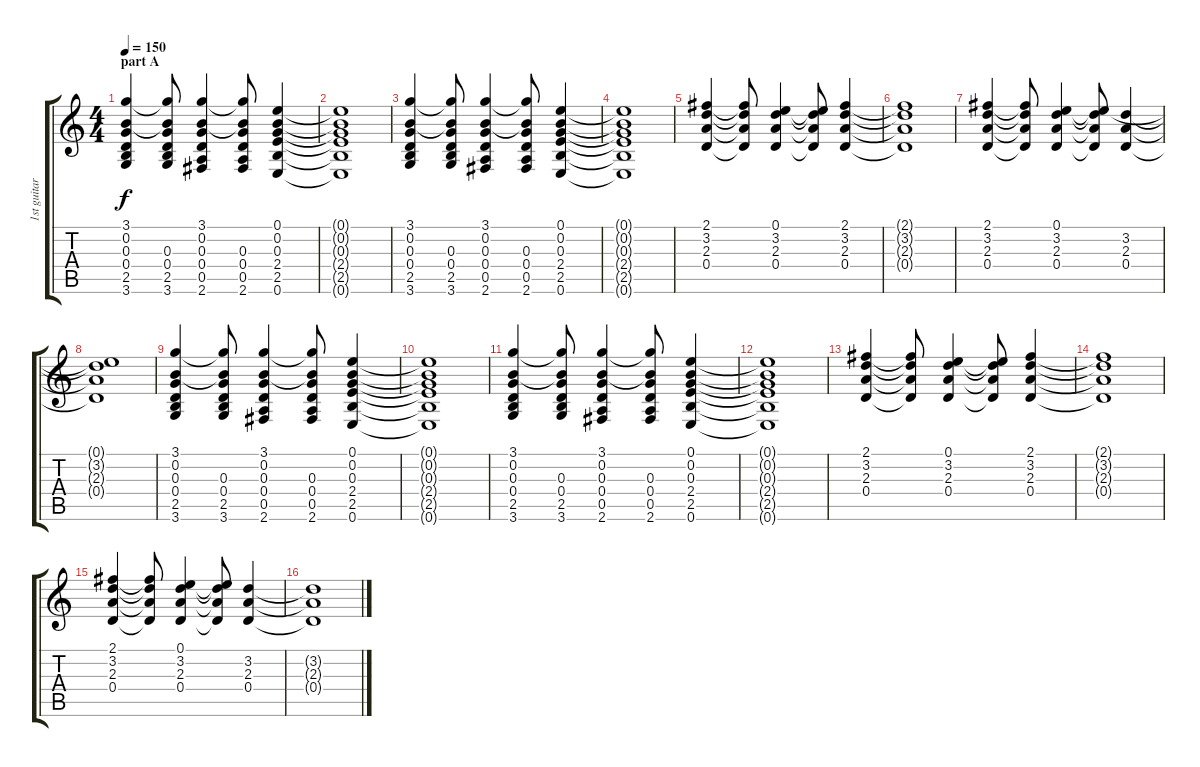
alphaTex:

\track ("1st guitar" "1st guitar") {instrument acousticguitarsteel}
\staff {score tabs}
\tuning (E4 B3 G3 D3 A2 E2) {hide}
\ts (4 4)
\section ("" "part A")
\tempo 150
\clef g2
\ks c
(3.1 0.2 0.3 0.4 2.5 3.6).4{dy f} (3.1{t} 0.2{t} 0.3 0.4 2.5 3.6).8 (3.1 0.2 0.3 0.4 0.5 2.6).4 (3.1{t} 0.2{t} 0.3 0.4 0.5 2.6).8 (0.1 0.2 0.3 2.4 2.5 0.6).4 |
(0.1{t} 0.2{t} 0.3{t} 2.4{t} 2.5{t} 0.6{t}).1 |
(3.1 0.2 0.3 0.4 2.5 3.6).4 (3.1{t} 0.2{t} 0.3 0.4 2.5 3.6).8 (3.1 0.2 0.3 0.4 0.5 2.6).4 (3.1{t} 0.2{t} 0.3 0.4 0.5 2.6).8 (0.1 0.2 0.3 2.4 2.5 0.6).4 |
(0.1{t} 0.2{t} 0.3{t} 2.4{t} 2.5{t} 0.6{t}).1 |
(2.1 3.2 2.3 0.4).4 (2.1{t} 3.2{t} 2.3{t} 0.4{t}).8 (0.1 3.2 2.3 0.4).4 (0.1{t} 3.2{t} 2.3{t} 0.4{t}).8 (2.1 3.2 2.3 0.4).4 |
(2.1{t} 3.2{t} 2.3{t} 0.4{t}).1 |
(2.1 3.2 2.3 0.4).4 (2.1{t} 3.2{t} 2.3{t} 0.4{t}).8 (0.1 3.2 2.3 0.4).4 (0.1{t} 3.2{t} 2.3{t} 0.4{t}).8 (3.2 2.3 0.4).4 |
(0.1{t} 3.2{t} 2.3{t} 0.4{t}).1 |
(3.1 0.2 0.3 0.4 2.5 3.6).4 (3.1{t} 0.2{t} 0.3 0.4 2.5 3.6).8 (3.1 0.2 0.3 0.4 0.5 2.6).4 (3.1{t} 0.2{t} 0.3 0.4 0.5 2.6).8 (0.1 0.2 0.3 2.4 2.5 0.6).4 |
(0.1{t} 0.2{t} 0.3{t} 2.4{t} 2.5{t} 0.6{t}).1 |
(3.1 0.2 0.3 0.4 2.5 3.6).4 (3.1{t} 0.2{t} 0.3 0.4 2.5 3.6).8 (3.1 0.2 0.3 0.4 0.5 2.6).4 (3.1{t} 0.2{t} 0.3 0.4 0.5 2.6).8 (0.1 0.2 0.3 2.4 2.5 0.6).4 |
(0.1{t} 0.2{t} 0.3{t} 2.4{t} 2.5{t} 0.6{t}).1 |
(2.1 3.2 2.3 0.4).4 (2.1{t} 3.2{t} 2.3{t} 0.4{t}).8 (0.1 3.2 2.3 0.4).4 (0.1{t} 3.2{t} 2.3{t} 0.4{t}).8 (2.1 3.2 2.3 0.4).4 |
(2.1{t} 3.2{t} 2.3{t} 0.4{t}).1 |
(2.1 3.2 2.3 0.4).4 (2.1{t} 3.2{t} 2.3{t} 0.4{t}).8 (0.1 3.2 2.3 0.4).4 (0.1{t} 3.2{t} 2.3{t} 0.4{t}).8 (3.2 2.3 0.4).4 |
(3.2{t} 2.3{t} 0.4{t}).1
